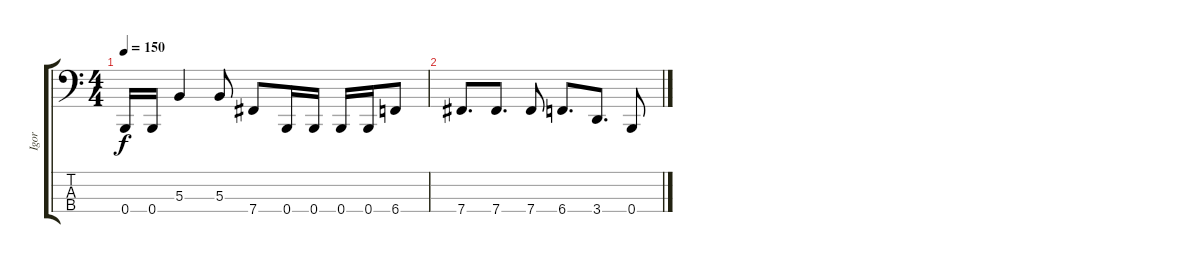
\track ("Igor" "Igor") {instrument slapbass1}
\staff {score tabs}
\tuning (E2 B1 Gb1 B0) {hide}
\ts (4 4)
\tempo 150
\clef f4
\ks c
0.4.16{dy f} 0.4.16 5.3.4 5.3.8 7.4.8 0.4.16 0.4.16 0.4.16 0.4.16 6.4.8 |
7.4.8{d} 7.4.8{d} 7.4.8 6.4.8{d} 3.4.8{d} 0.4.8
